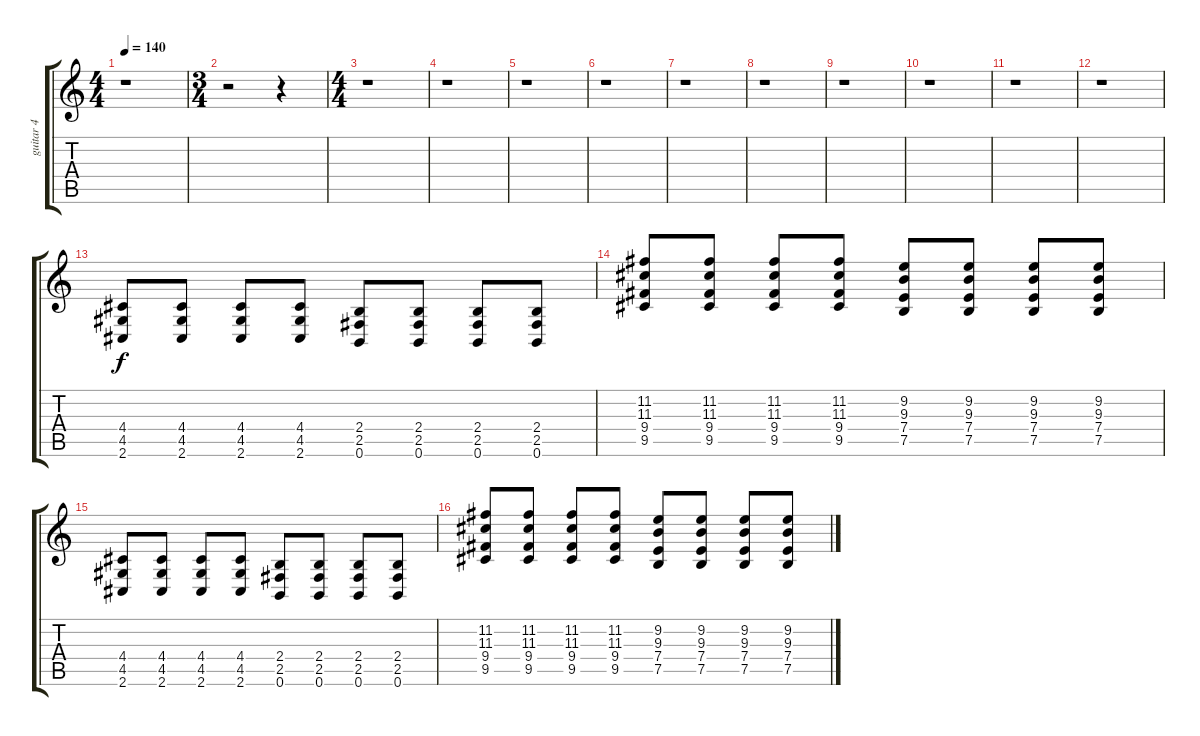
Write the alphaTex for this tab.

\track ("guitar 4" "guitar 4") {instrument overdrivenguitar}
\staff {score tabs}
\tuning (B3 G3 D3 A2 E2 B1) {hide}
\ts (4 4)
\tempo 140
\clef g2
\ks c
r.1{dy f} |
\ts (3 4)
r.2 r.4 |
\ts (4 4)
r.1 |
r.1 |
r.1 |
r.1 |
r.1 |
r.1 |
r.1 |
r.1 |
r.1 |
r.1 |
(4.4 4.5 2.6).8 (4.4 4.5 2.6).8 (4.4 4.5 2.6).8 (4.4 4.5 2.6).8 (2.4 2.5 0.6).8 (2.4 2.5 0.6).8 (2.4 2.5 0.6).8 (2.4 2.5 0.6).8 |
(11.2 11.3 9.4 9.5).8 (11.2 11.3 9.4 9.5).8 (11.2 11.3 9.4 9.5).8 (11.2 11.3 9.4 9.5).8 (9.2 9.3 7.4 7.5).8 (9.2 9.3 7.4 7.5).8 (9.2 9.3 7.4 7.5).8 (9.2 9.3 7.4 7.5).8 |
(4.4 4.5 2.6).8 (4.4 4.5 2.6).8 (4.4 4.5 2.6).8 (4.4 4.5 2.6).8 (2.4 2.5 0.6).8 (2.4 2.5 0.6).8 (2.4 2.5 0.6).8 (2.4 2.5 0.6).8 |
(11.2 11.3 9.4 9.5).8 (11.2 11.3 9.4 9.5).8 (11.2 11.3 9.4 9.5).8 (11.2 11.3 9.4 9.5).8 (9.2 9.3 7.4 7.5).8 (9.2 9.3 7.4 7.5).8 (9.2 9.3 7.4 7.5).8 (9.2 9.3 7.4 7.5).8
